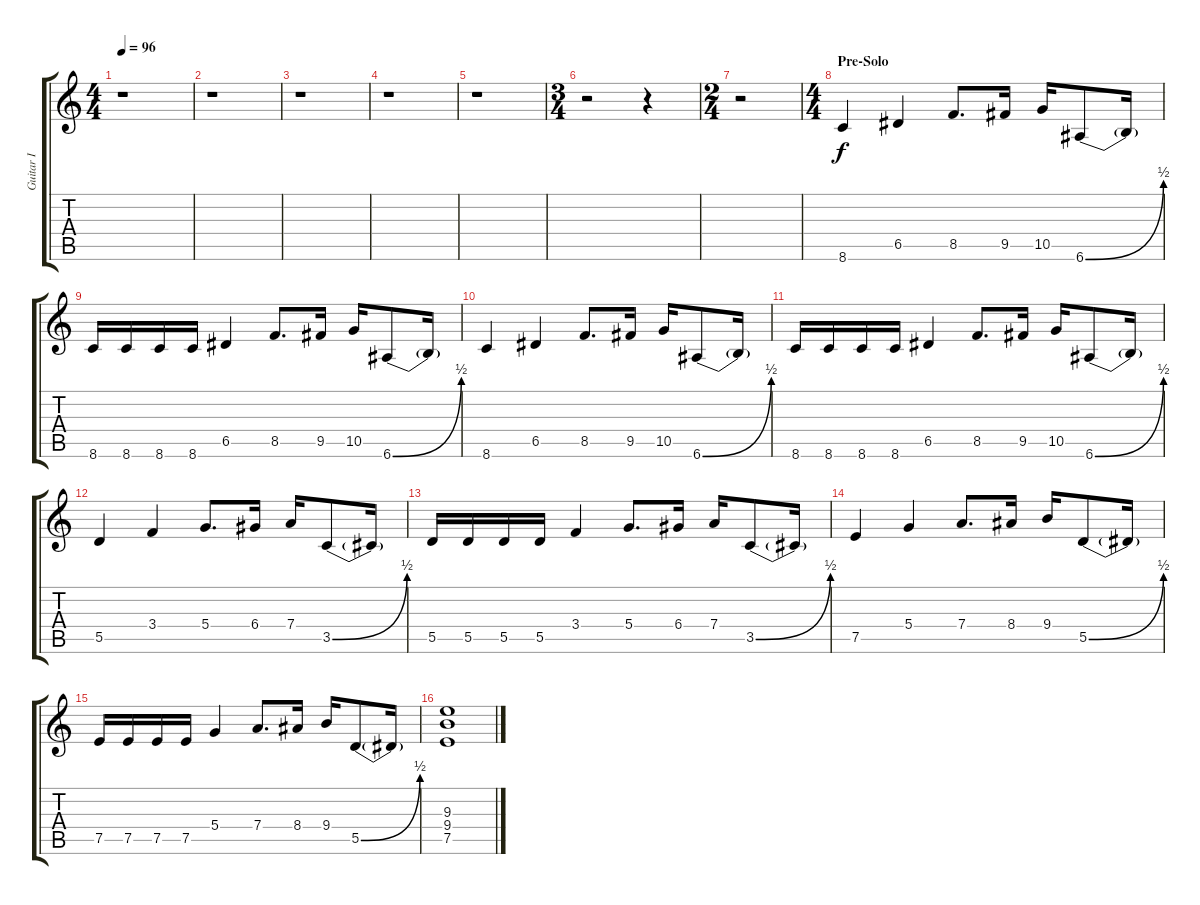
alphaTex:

\track ("Guitar I" "Guitar I") {instrument overdrivenguitar}
\staff {score tabs}
\tuning (E4 B3 G3 D3 A2 E2) {hide}
\ts (4 4)
\tempo 96
\clef g2
\ks c
r.1{dy f} |
r.1 |
r.1 |
r.1 |
r.1 |
\ts (3 4)
r.2 r.4 |
\ts (2 4)
r.2 |
\ts (4 4)
\section ("" "Pre-Solo")
8.6.4 6.5.4 8.5.8{d} 9.5.16 10.5.16 6.6{be (bend 0 0 60 2)}.8 6.6{t}.16 |
8.6.16 8.6.16 8.6.16 8.6.16 6.5.4 8.5.8{d} 9.5.16 10.5.16 6.6{be (bend 0 0 60 2)}.8 6.6{t}.16 |
8.6.4 6.5.4 8.5.8{d} 9.5.16 10.5.16 6.6{be (bend 0 0 60 2)}.8 6.6{t}.16 |
8.6.16 8.6.16 8.6.16 8.6.16 6.5.4 8.5.8{d} 9.5.16 10.5.16 6.6{be (bend 0 0 60 2)}.8 6.6{t}.16 |
5.5.4 3.4.4 5.4.8{d} 6.4.16 7.4.16 3.5{be (bend 0 0 60 2)}.8 3.5{t}.16 |
5.5.16 5.5.16 5.5.16 5.5.16 3.4.4 5.4.8{d} 6.4.16 7.4.16 3.5{be (bend 0 0 60 2)}.8 3.5{t}.16 |
7.5.4 5.4.4 7.4.8{d} 8.4.16 9.4.16 5.5{be (bend 0 0 60 2)}.8 5.5{t}.16 |
7.5.16 7.5.16 7.5.16 7.5.16 5.4.4 7.4.8{d} 8.4.16 9.4.16 5.5{be (bend 0 0 60 2)}.8 5.5{t}.16 |
(9.3 9.4 7.5).1
